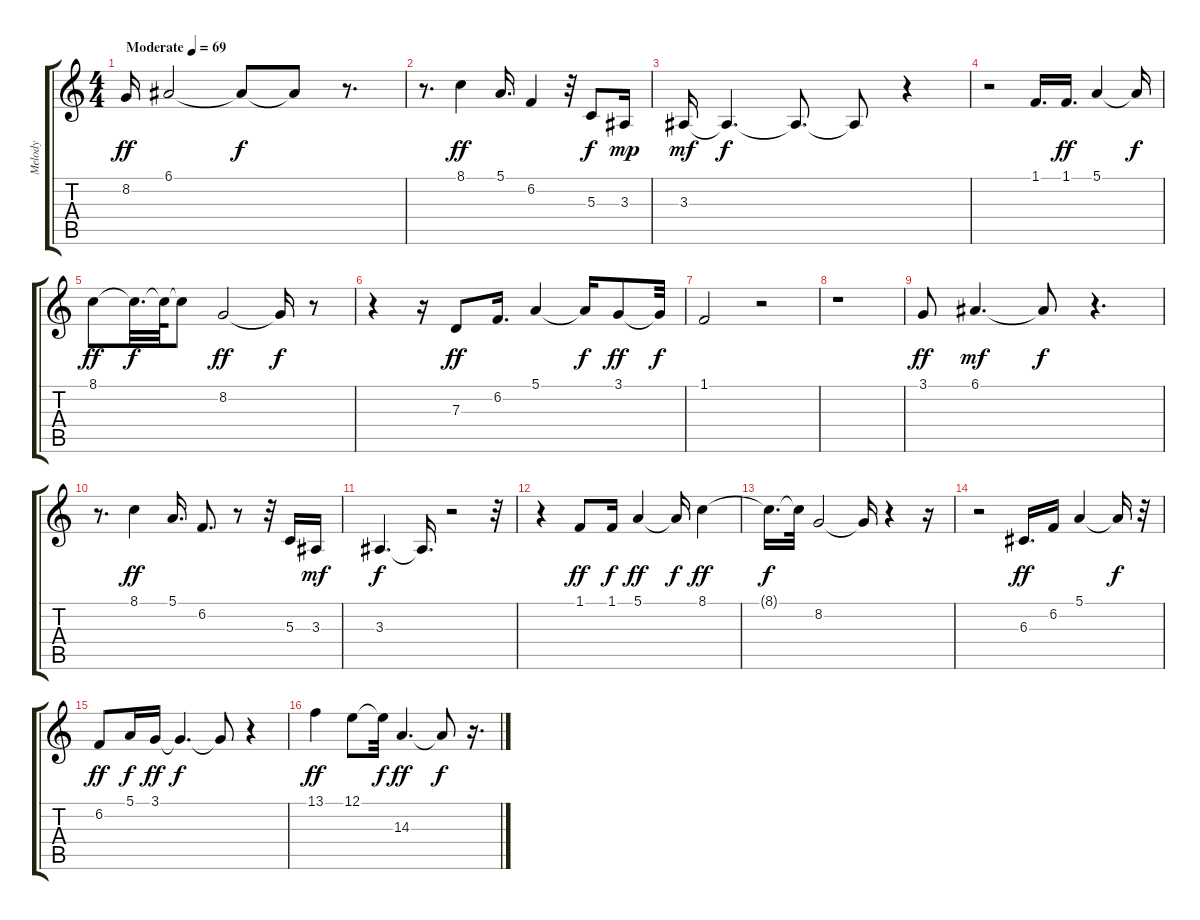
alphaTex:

\track ("Melody              " "Melody    ") {instrument panflute}
\staff {score tabs}
\tuning (E4 B3 G3 D3 A2 E2) {hide}
\ts (4 4)
\tempo (69 "Moderate")
\clef g2
\ks c
8.2.16{dy ff instrument panflute} 6.1.2 6.1{t}.8{dy f} 6.1{t}.8 r.8{d} |
r.8{d} 8.1.4{dy ff} 5.1.16{d} 6.2.4 r.32 5.3.8{dy f} 3.3.16{dy mp} |
3.3.16{dy mf} 3.3{t}.4{d dy f} 3.3{t}.8{d} 3.3{t}.8 r.4 |
r.2 1.1.16{d} 1.1.16{d dy ff} 5.1.4 5.1{t}.16{dy f} |
8.1.8{dy ff} 8.1{t}.32{d dy f} 8.1{t}.64 8.1{t}.8 8.2.2{dy ff} 8.2{t}.16{dy f} r.8 |
r.4 r.16 7.3.8{dy ff} 6.2.16{d} 5.1.4 5.1{t}.16{dy f} 3.1.8{dy ff} 3.1{t}.32{dy f} |
1.1.2 r.2 |
r.1 |
3.1.8{dy ff} 6.1.4{d dy mf} 6.1{t}.8{dy f} r.4{d} |
r.8{d} 8.1.4{dy ff} 5.1.16{d} 6.2.8{d} r.8 r.32 5.3.16 3.3.16{dy mf} |
3.3.4{d dy f} 3.3{t}.16{d} r.2 r.32 |
r.4 1.1.8{dy ff} 1.1.16{dy f} 5.1.4{dy ff} 5.1{t}.16{dy f} 8.1.4{dy ff} |
8.1{t}.16{d dy f} 8.1{t}.32 8.2.2 8.2{t}.16 r.4 r.16 |
r.2 6.3.16{d dy ff} 6.2.16 5.1.4 5.1{t}.16{dy f} r.32 |
6.2.8{dy ff} 5.1.16{dy f} 3.1.16{dy ff} 3.1{t}.4{d dy f} 3.1{t}.8 r.4 |
13.1.4{dy ff} 12.1.8 12.1{t}.32{dy f} 14.3.4{d dy ff} 14.3{t}.8{dy f} r.16{d}
